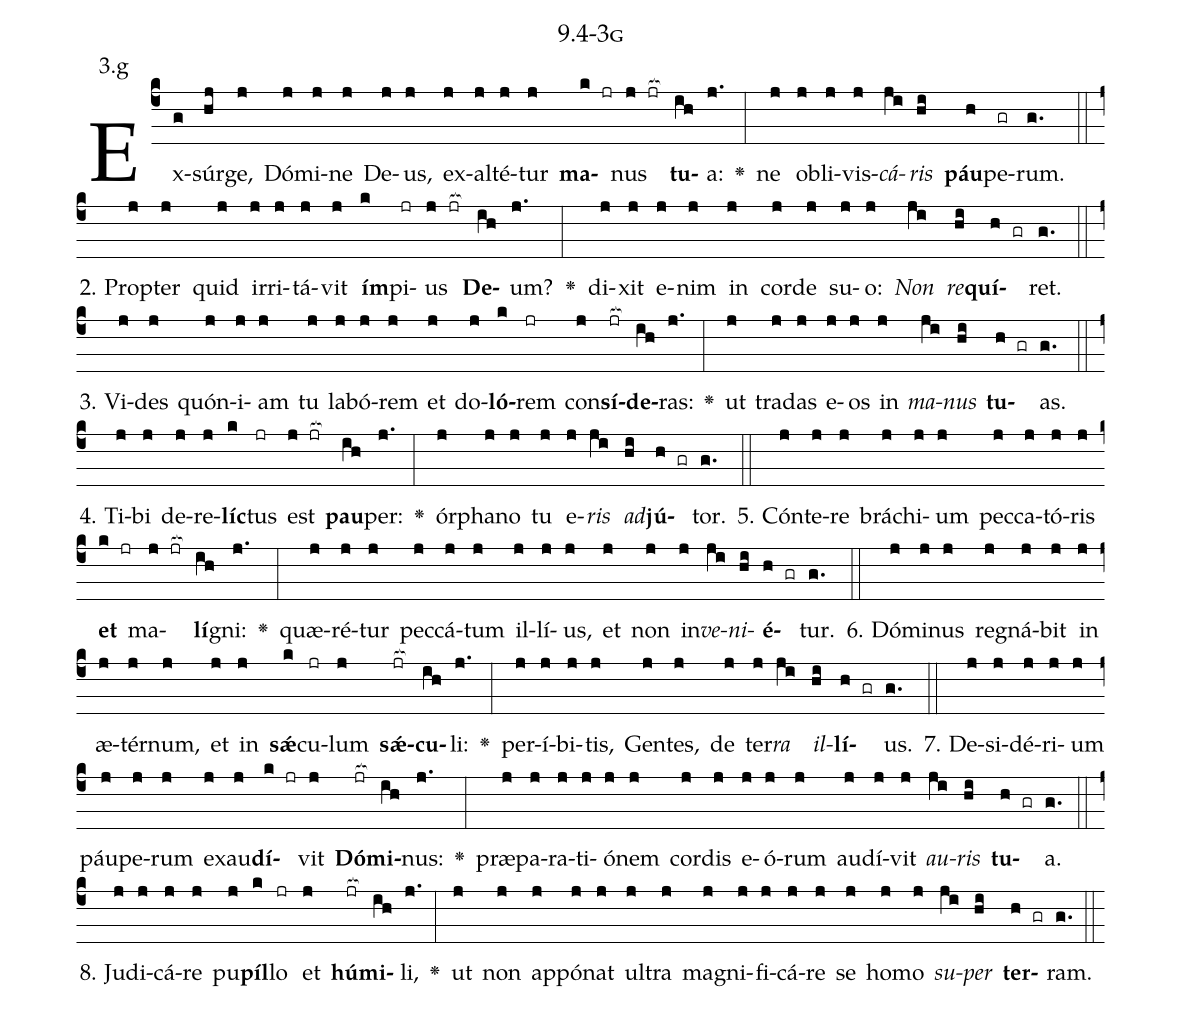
name: 9.4-3g;
annotation: 3.g;
%%
(c4)Ex(g)súr(hj)ge,(j) Dó(j)mi(j)ne(j) De(j)us,(j) ex(j)al(j)té(j)tur(j) <b>ma</b>(k jr)nus(j jr[ocb:1{]) <b>tu</b>(ih[ocb:0}])a:(j.) <v>\greheightstar</v>(:) ne(j) ob(j)li(j)vis(j)<i>cá</i>(ji)<i>ris</i>(hi) <b>páu</b>(h)pe(gr)rum.(g.) (::)
2. Prop(j)ter(j) quid(j) ir(j)ri(j)tá(j)vit(j) <b>ím</b>(k)pi(jr)us(j jr[ocb:1{]) <b>De</b>(ih[ocb:0}])um?(j.) <v>\greheightstar</v>(:) di(j)xit(j) e(j)nim(j) in(j) cor(j)de(j) su(j)o:(j) <i>Non</i>(ji) <i>re</i>(hi)<b>quí</b>(h gr)ret.(g.) (::)
3. Vi(j)des(j) quón(j)i(j)am(j) tu(j) la(j)bó(j)rem(j) et(j) do(j)<b>ló</b>(k)rem(jr) con(j)<b>sí</b>(jr[ocb:1{])<b>de</b>(ih[ocb:0}])ras:(j.) <v>\greheightstar</v>(:) ut(j) tra(j)das(j) e(j)os(j) in(j) <i>ma</i>(ji)<i>nus</i>(hi) <b>tu</b>(h gr)as.(g.) (::)
4. Ti(j)bi(j) de(j)re(j)<b>líc</b>(k)tus(jr) est(j jr[ocb:1{]) <b>pau</b>(ih[ocb:0}])per:(j.) <v>\greheightstar</v>(:) ór(j)pha(j)no(j) tu(j) e(j)<i>ris</i>(ji) <i>ad</i>(hi)<b>jú</b>(h gr)tor.(g.) (::)
5. Cón(j)te(j)re(j) brá(j)chi(j)um(j) pec(j)ca(j)tó(j)ris(j) <b>et</b>(k jr) ma(j jr[ocb:1{])<b>lí</b>(ih[ocb:0}])gni:(j.) <v>\greheightstar</v>(:) quæ(j)ré(j)tur(j) pec(j)cá(j)tum(j) il(j)lí(j)us,(j) et(j) non(j) in(j)<i>ve</i>(ji)<i>ni</i>(hi)<b>é</b>(h gr)tur.(g.) (::)
6. Dó(j)mi(j)nus(j) re(j)gná(j)bit(j) in(j) æ(j)tér(j)num,(j) et(j) in(j) <b>sǽ</b>(k)cu(jr)lum(j) <b>sǽ</b>(jr[ocb:1{])<b>cu</b>(ih[ocb:0}])li:(j.) <v>\greheightstar</v>(:) per(j)í(j)bi(j)tis,(j) Gen(j)tes,(j) de(j) ter(j)<i>ra</i>(ji) <i>il</i>(hi)<b>lí</b>(h gr)us.(g.) (::)
7. De(j)si(j)dé(j)ri(j)um(j) páu(j)pe(j)rum(j) ex(j)au(j)<b>dí</b>(k jr)vit(j) <b>Dó</b>(jr[ocb:1{])<b>mi</b>(ih[ocb:0}])nus:(j.) <v>\greheightstar</v>(:) præ(j)pa(j)ra(j)ti(j)ó(j)nem(j) cor(j)dis(j) e(j)ó(j)rum(j) au(j)dí(j)vit(j) <i>au</i>(ji)<i>ris</i>(hi) <b>tu</b>(h gr)a.(g.) (::)
8. Ju(j)di(j)cá(j)re(j) pu(j)<b>píl</b>(k)lo(jr) et(j) <b>hú</b>(jr[ocb:1{])<b>mi</b>(ih[ocb:0}])li,(j.) <v>\greheightstar</v>(:) ut(j) non(j) ap(j)pó(j)nat(j) ul(j)tra(j) ma(j)gni(j)fi(j)cá(j)re(j) se(j) ho(j)mo(j) <i>su</i>(ji)<i>per</i>(hi) <b>ter</b>(h gr)ram.(g.) (::)
